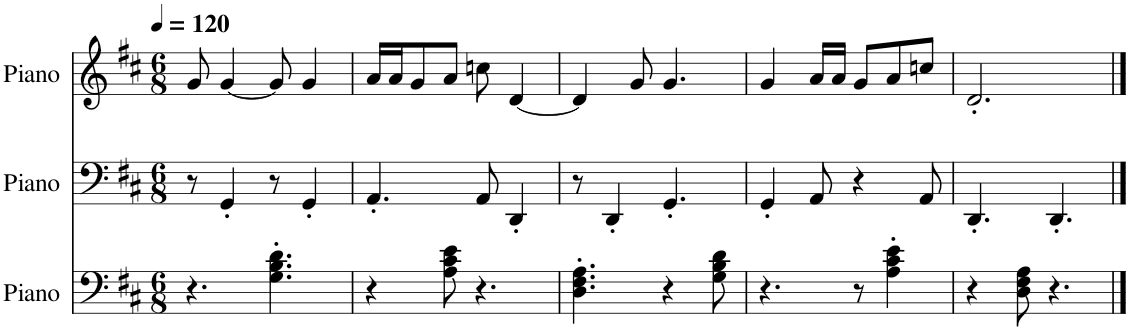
**kern	**kern	**kern
*part3	*part2	*part1
*staff3	*staff2	*staff1
*I"Piano	*I"Piano	*I"Piano
*I'Pno.	*I'Pno.	*I'Pno.
*clefF4	*clefF4	*clefG2
*k[f#c#]	*k[f#c#]	*k[f#c#]
*M6/8	*M6/8	*M6/8
*MM120	*MM120	*MM120
=1	=1	=1
4.r	8r	8g/
.	4GG'/	[4g/
4.G\' 4.B\' 4.d\'	8r	8g/]
.	4GG'/	4g/
=2	=2	=2
4r	4.AA'/	16a/LL
.	.	16a/J
.	.	8g/
8A\ 8c#\ 8e\	.	8a/J
4.r	8AA/	8ccn\
.	4DD'/	[4d/
=3	=3	=3
4.D\' 4.F#\' 4.A\'	8r	4d/]
.	4DD'/	.
.	.	8g/
4r	4.GG'/	4.g/
8G\ 8B\ 8d\	.	.
=4	=4	=4
4.r	4GG'/	4g/
.	8AA/	16a/LL
.	.	16a/JJ
8r	4r	8g/L
4A\' 4c#\' 4e\'	.	8a/
.	8AA/	8ccn/J
=5	=5	=5
4r	4.DD'/	2.d'/
8D\ 8F#\ 8A\	.	.
4.r	4.DD'/	.
==	==	==
*-	*-	*-
